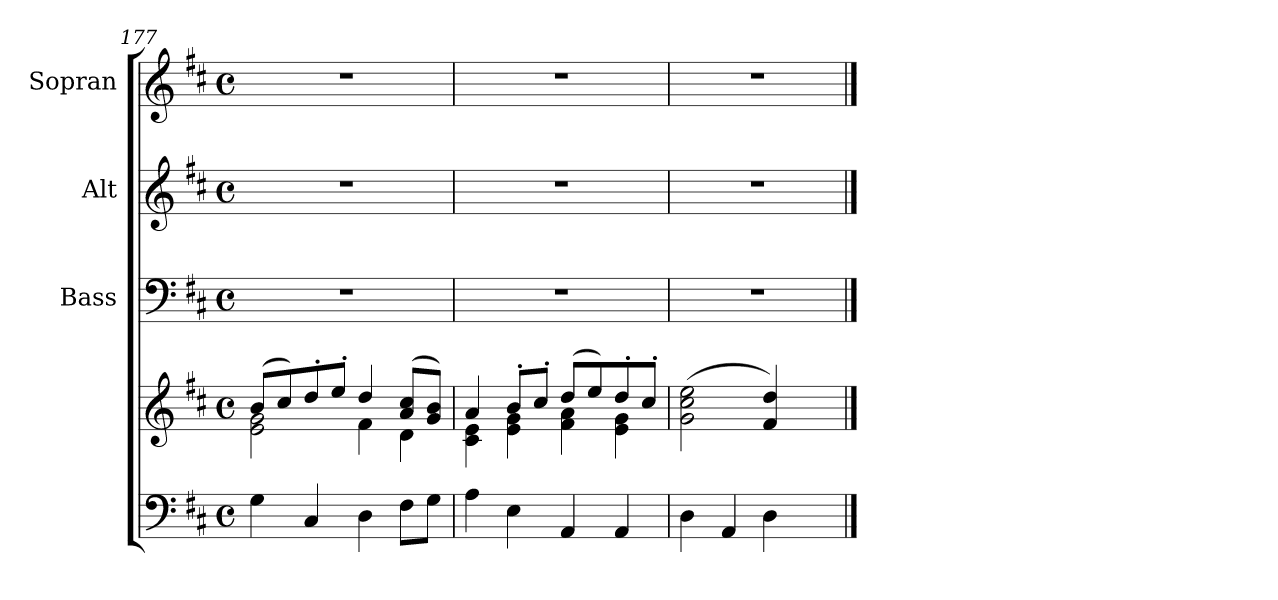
**kern	**kern	**kern	**kern	**kern
*part4	*part4	*part3	*part2	*part1
*staff5	*staff4	*staff3	*staff2	*staff1
*	*	*I"Bass	*I"Alt	*I"Sopran
*	*	*I'B.	*I'A.	*I'S.
*clefF4	*clefG2	*clefF4	*clefG2	*clefG2
*k[f#c#]	*k[f#c#]	*k[f#c#]	*k[f#c#]	*k[f#c#]
*D:	*D:	*D:	*D:	*D:
*M4/4	*M4/4	*M4/4	*M4/4	*M4/4
*met(c)	*met(c)	*met(c)	*met(c)	*met(c)
=177	=177	=177	=177	=177
*	*^	*	*	*
4G\	(>8b/L	2e\ 2g\	1r	1r	1r
.	8cc#/)	.	.	.	.
4C#/	8dd'>/	.	.	.	.
.	8ee'>/J	.	.	.	.
4D\	4dd/	4f#\	.	.	.
8F#\L	(>8a/ 8cc#/L	4d\	.	.	.
8G\J	8g/ 8b/J)	.	.	.	.
=178	=178	=178	=178	=178	=178
4A\	4a/	4c#\ 4e\	1r	1r	1r
4E\	8b'>/L	4e\ 4g\	.	.	.
.	8cc#'>/J	.	.	.	.
4AA/	(>8dd/L	4f#\ 4a\	.	.	.
.	8ee/)	.	.	.	.
4AA/	8dd'>/	4e\ 4g\	.	.	.
.	8cc#'>/J	.	.	.	.
*	*v	*v	*	*	*
=179	=179	=179	=179	=179
4D\	(>2g\ 2cc#\ 2ee\	1r	1r	1r
4AA/	.	.	.	.
4D\	4f#/ 4dd/)	.	.	.
4ryy	4ryy	.	.	.
==	==	==	==	==
*-	*-	*-	*-	*-
